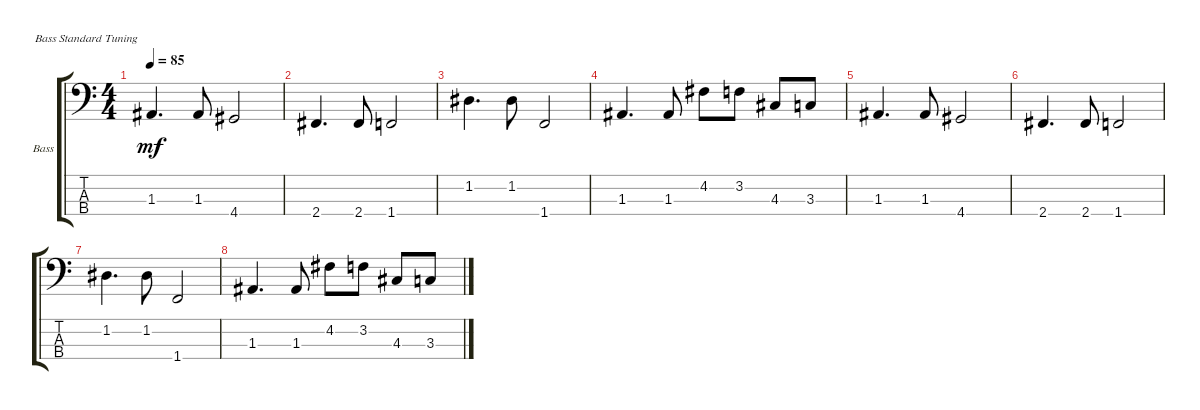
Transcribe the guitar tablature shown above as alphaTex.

\defaultSystemsLayout 4
\bracketExtendMode groupsimilarinstruments
\firstSystemTrackNameOrientation horizontal
\otherSystemsTrackNameOrientation horizontal
\track ("Bass-Guitar" "Bass") {instrument electricbasspick}
\staff {score tabs}
\tuning (G2 D2 A1 E1)
\ts (4 4)
\tempo 85
\clef f4
\ks c
1.3.4{d dy mf} 1.3.8 4.4.2 |
2.4.4{d} 2.4.8 1.4.2 |
1.2.4{d} 1.2.8 1.4.2 |
1.3.4{d} 1.3.8 4.2.8 3.2.8 4.3.8 3.3.8 |
1.3.4{d} 1.3.8 4.4.2 |
2.4.4{d} 2.4.8 1.4.2 |
1.2.4{d} 1.2.8 1.4.2 |
1.3.4{d} 1.3.8 4.2.8 3.2.8 4.3.8 3.3.8
